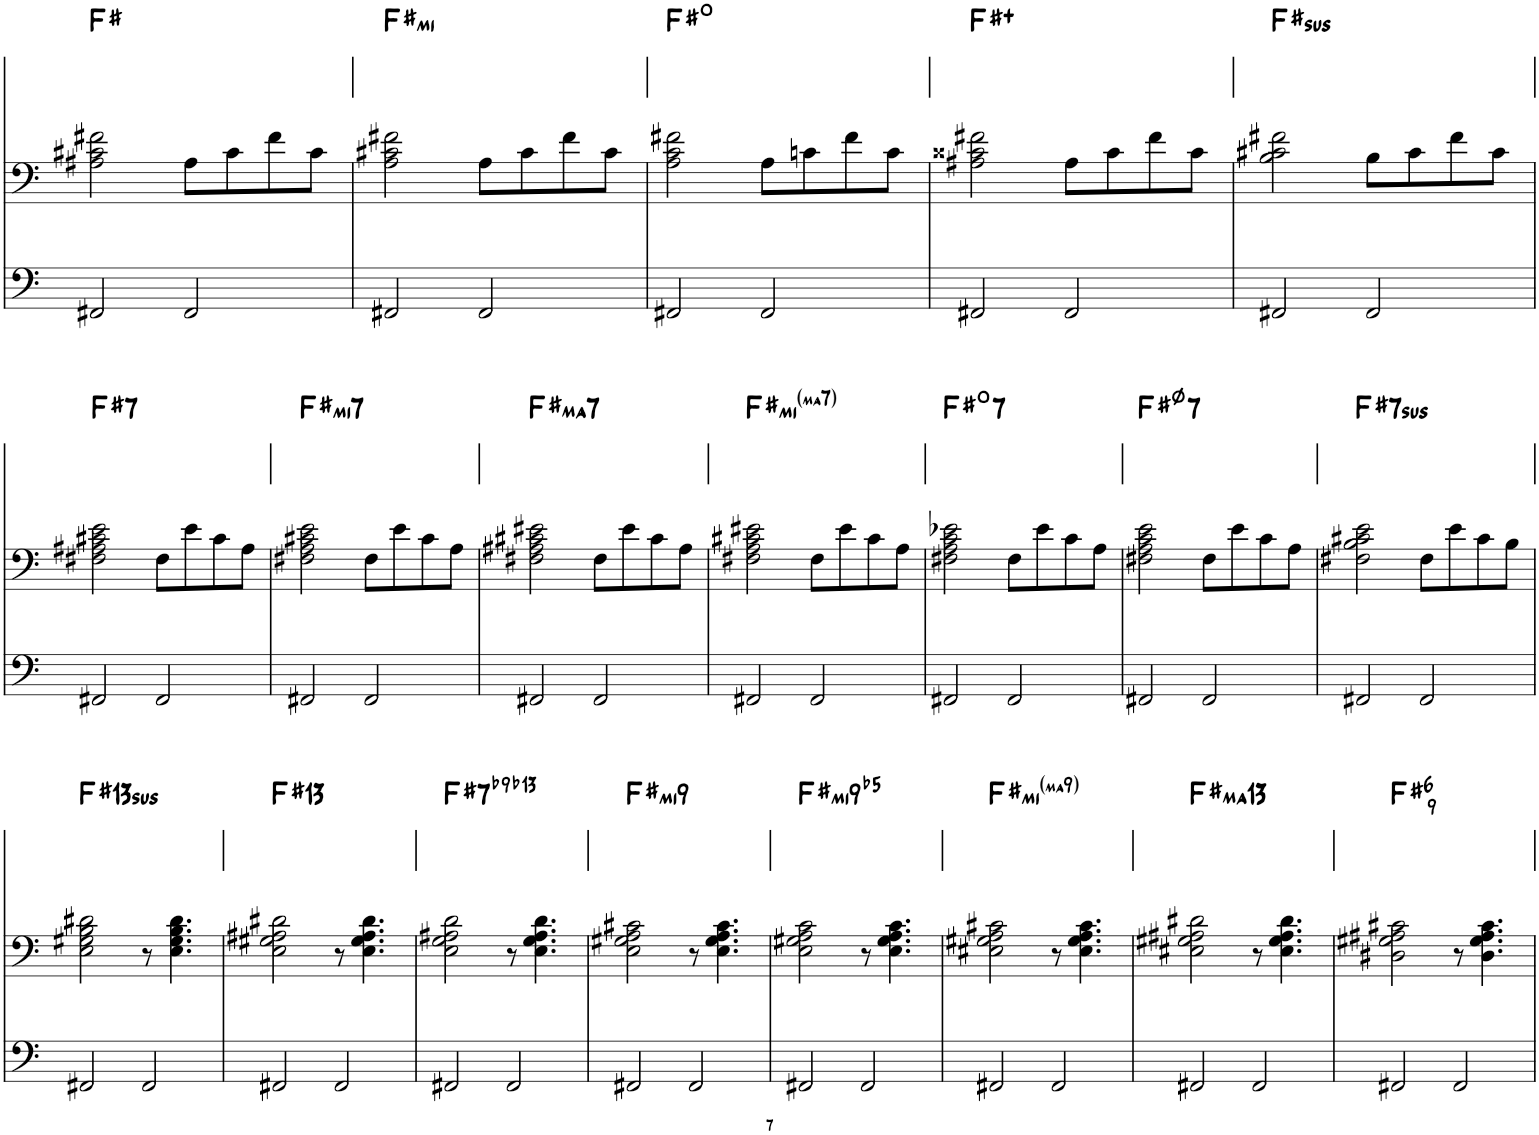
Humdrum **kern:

**kern	**kern	**kern	**harte
*part1	*part1	*part1	*part1
*staff3	*staff2	*staff1	*
*I"Piano	*	*	*
*I'Pno.	*	*	*
!!LO:PB:g=z
*clefF4	*clefF4	*clefG2	*
*k[]	*k[]	*k[]	*
*M4/4	*M4/4	*M4/4	*
=121	=121	=121	=121
2FF#X/	2A#X\ 2c#X\ 2f#X\	1ryy	F#:maj
2FF#/	8A#\L	.	.
.	8c#\	.	.
.	8f#\	.	.
.	8c#\J	.	.
=122	=122	=122	=122
!	!	!	!LO:H:kt=mi
2FF#X/	2A\ 2c#X\ 2f#X\	1ryy	F#:min
2FF#/	8A\L	.	.
.	8c#\	.	.
.	8f#\	.	.
.	8c#\J	.	.
=123	=123	=123	=123
2FF#X/	2A\ 2c\ 2f#X\	1ryy	F#:dim
2FF#/	8A\L	.	.
.	8cn\	.	.
.	8f#\	.	.
.	8c\J	.	.
=124	=124	=124	=124
2FF#X/	2A#X\ 2c##X\ 2f#X\	1ryy	F#:aug
2FF#/	8A#\L	.	.
.	8c##\	.	.
.	8f#\	.	.
.	8c##\J	.	.
=125	=125	=125	=125
!	!	!	!LO:H:kt=sus
2FF#X/	2B\ 2c#X\ 2f#X\	1ryy	F#:sus4
2FF#/	8B\L	.	.
.	8c#\	.	.
.	8f#\	.	.
.	8c#\J	.	.
!!LO:LB:g=z
=126	=126	=126	=126
!	!	!	!LO:H:kt=7
2FF#X/	2F#X\ 2A#X\ 2c#X\ 2e\	1ryy	F#:7
2FF#/	8F#\L	.	.
.	8e\	.	.
.	8c#\	.	.
.	8A#\J	.	.
=127	=127	=127	=127
!	!	!	!LO:H:kt=mi7
2FF#X/	2F#X\ 2A\ 2c#X\ 2e\	1ryy	F#:min7
2FF#/	8F#\L	.	.
.	8e\	.	.
.	8c#\	.	.
.	8A\J	.	.
=128	=128	=128	=128
!	!	!	!LO:H:kt=ma7
2FF#X/	2F#X\ 2A#X\ 2c#X\ 2e#X\	1ryy	F#:maj7
2FF#/	8F#\L	.	.
.	8e#\	.	.
.	8c#\	.	.
.	8A#\J	.	.
=129	=129	=129	=129
!	!	!	!LO:H:kt=mima7
2FF#X/	2F#X\ 2A\ 2c#X\ 2e#X\	1ryy	F#:minmaj7
2FF#/	8F#\L	.	.
.	8e#\	.	.
.	8c#\	.	.
.	8A\J	.	.
=130	=130	=130	=130
!	!	!	!LO:H:kt=7
2FF#X/	2F#X\ 2A\ 2c\ 2e-X\	1ryy	F#:dim7
2FF#/	8F#\L	.	.
.	8e-\	.	.
.	8c\	.	.
.	8A\J	.	.
=131	=131	=131	=131
!	!	!	!LO:H:kt=7
2FF#X/	2F#X\ 2A\ 2c\ 2e\	1ryy	F#:hdim7
2FF#/	8F#\L	.	.
.	8e\	.	.
.	8c\	.	.
.	8A\J	.	.
=132	=132	=132	=132
!	!	!	!LO:H:kt=7sus
2FF#X/	2F#X\ 2B\ 2c#X\ 2e\	1ryy	F#:sus4(7)
2FF#/	8F#\L	.	.
.	8e\	.	.
.	8c#\	.	.
.	8B\J	.	.
!!LO:LB:g=z
=133	=133	=133	=133
!	!	!	!LO:H:kt=13sus
2FF#X/	2E\ 2G#X\ 2B\ 2d#X\	1ryy	F#:sus4(7,9,11,13)
2FF#/	8r	.	.
.	4.E\ 4.G#\ 4.B\ 4.d#\	.	.
=134	=134	=134	=134
!	!	!	!LO:H:kt=13
2FF#X/	2E\ 2G#X\ 2A#X\ 2d#X\	1ryy	F#:9(11,13)
2FF#/	8r	.	.
.	4.E\ 4.G#\ 4.A#\ 4.d#\	.	.
=135	=135	=135	=135
!	!	!	!LO:H:kt=7
2FF#X/	2E\ 2G\ 2A#X\ 2d\	1ryy	F#:7(b9,b13)
2FF#/	8r	.	.
.	4.E\ 4.G\ 4.A#\ 4.d\	.	.
=136	=136	=136	=136
!	!	!	!LO:H:kt=mi9
2FF#X/	2E\ 2G#X\ 2A\ 2c#X\	1ryy	F#:min9
2FF#/	8r	.	.
.	4.E\ 4.G#\ 4.A\ 4.c#\	.	.
=137	=137	=137	=137
!	!	!	!LO:H:kt=mi9
2FF#X/	2E\ 2G#X\ 2A\ 2c\	1ryy	F#:(b3,b5,b7,9)
2FF#/	8r	.	.
.	4.E\ 4.G#\ 4.A\ 4.c\	.	.
=138	=138	=138	=138
!	!	!	!LO:H:kt=mima7
2FF#X/	2E#X\ 2G#X\ 2A\ 2c#X\	1ryy	F#:minmaj7(9)
2FF#/	8r	.	.
.	4.E#\ 4.G#\ 4.A\ 4.c#\	.	.
=139	=139	=139	=139
!	!	!	!LO:H:kt=ma13
2FF#X/	2E#X\ 2G#X\ 2A#X\ 2d#X\	1ryy	F#:maj9(11,13)
2FF#/	8r	.	.
.	4.E#\ 4.G#\ 4.A#\ 4.d#\	.	.
=140	=140	=140	=140
!	!	!	!LO:H:kt=6
2FF#X/	2D#X\ 2G#X\ 2A#X\ 2c#X\	1ryy	F#:maj6(9)
2FF#/	8r	.	.
.	4.D#\ 4.G#\ 4.A#\ 4.c#\	.	.
=	=	=	=
*-	*-	*-	*-
